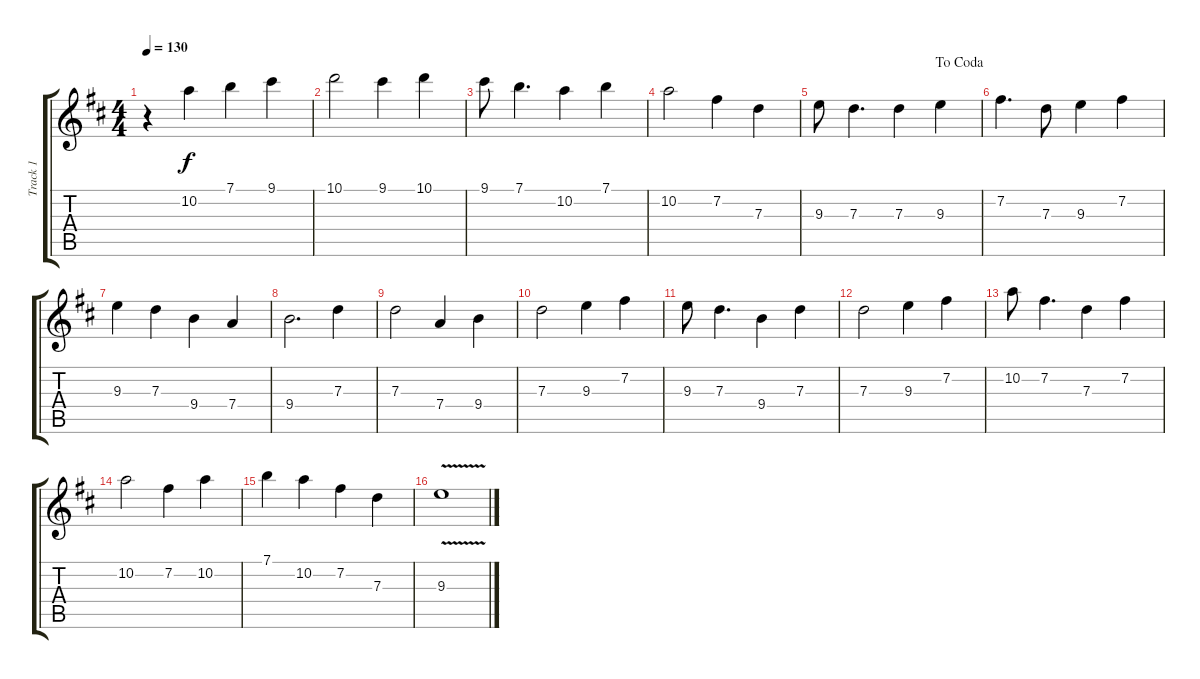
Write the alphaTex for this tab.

\track ("Track 1" "Track 1") {instrument electricguitarclean}
\staff {score tabs}
\tuning (E4 B3 G3 D3 A2 E2) {hide}
\ts (4 4)
\tempo 130
\clef g2
\ks d
r.4{dy f} 10.2.4 7.1.4 9.1.4 |
10.1.2 9.1.4 10.1.4 |
9.1.8 7.1.4{d} 10.2.4 7.1.4 |
10.2.2 7.2.4 7.3.4 |
\jump dacoda
9.3.8 7.3.4{d} 7.3.4 9.3.4 |
7.2.4{d} 7.3.8 9.3.4 7.2.4 |
9.3.4 7.3.4 9.4.4 7.4.4 |
9.4.2{d} 7.3.4 |
7.3.2 7.4.4 9.4.4 |
7.3.2 9.3.4 7.2.4 |
9.3.8 7.3.4{d} 9.4.4 7.3.4 |
7.3.2 9.3.4 7.2.4 |
10.2.8 7.2.4{d} 7.3.4 7.2.4 |
10.2.2 7.2.4 10.2.4 |
7.1.4 10.2.4 7.2.4 7.3.4 |
9.3{v}.1
